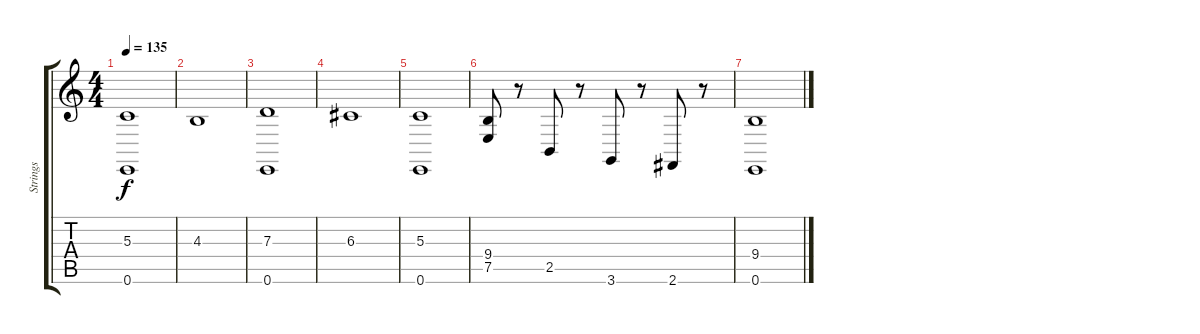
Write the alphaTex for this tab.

\track ("Strings" "Strings") {instrument cello}
\staff {score tabs}
\tuning (E4 B3 G3 D3 A2 E2) {hide}
\ts (4 4)
\tempo 135
\clef g2
\ks c
(5.3 0.6).1{dy f} |
4.3.1 |
(7.3 0.6).1 |
6.3.1 |
(5.3 0.6).1 |
(9.4 7.5).8 r.8 2.5.8 r.8 3.6.8 r.8 2.6.8 r.8 |
(9.4 0.6).1
